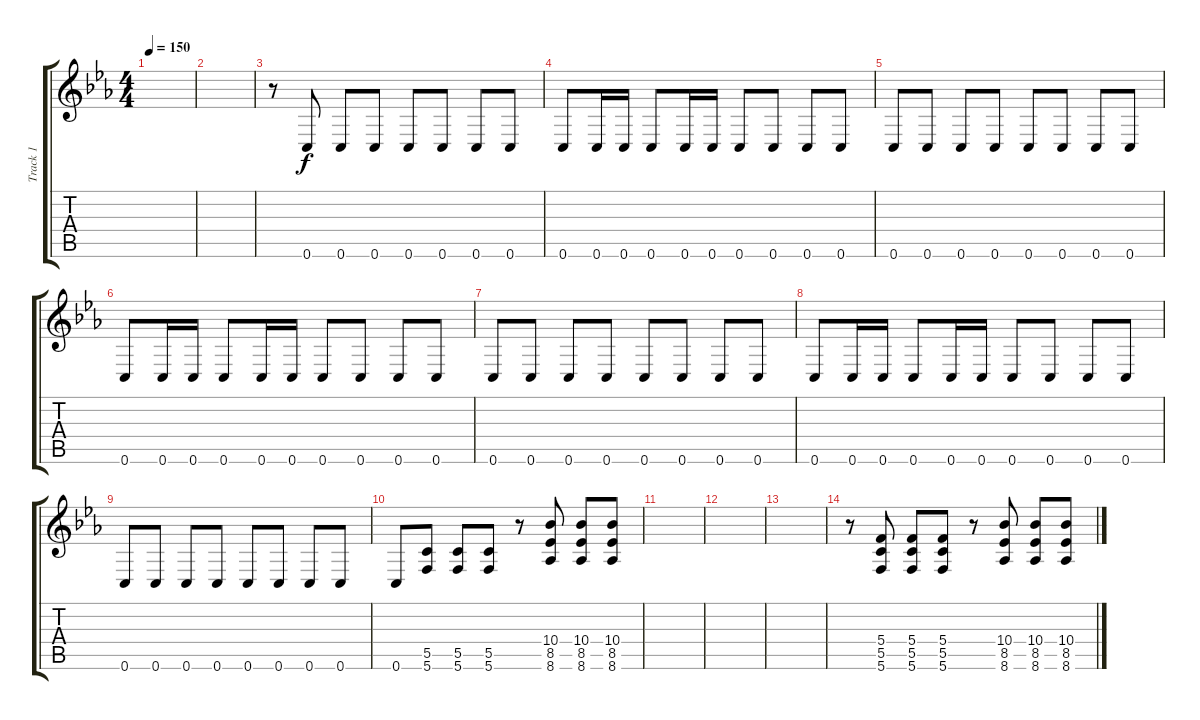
\track ("Track 1" "Track 1") {instrument distortionguitar}
\staff {score tabs}
\tuning (D4 A3 F3 C3 G2 C2) {hide}
\ts (4 4)
\tempo 150
\clef g2
\ks cminor
|
|
r.8 0.6.8 0.6.8 0.6.8 0.6.8 0.6.8 0.6.8 0.6.8 |
0.6.8 0.6.16 0.6.16 0.6.8 0.6.16 0.6.16 0.6.8 0.6.8 0.6.8 0.6.8 |
0.6.8 0.6.8 0.6.8 0.6.8 0.6.8 0.6.8 0.6.8 0.6.8 |
0.6.8 0.6.16 0.6.16 0.6.8 0.6.16 0.6.16 0.6.8 0.6.8 0.6.8 0.6.8 |
0.6.8 0.6.8 0.6.8 0.6.8 0.6.8 0.6.8 0.6.8 0.6.8 |
0.6.8 0.6.16 0.6.16 0.6.8 0.6.16 0.6.16 0.6.8 0.6.8 0.6.8 0.6.8 |
0.6.8 0.6.8 0.6.8 0.6.8 0.6.8 0.6.8 0.6.8 0.6.8 |
0.6.8 (5.5 5.6).8{volume 16 instrument overdrivenguitar} (5.5 5.6).8 (5.5 5.6).8 r.8 (10.4 8.5 8.6).8 (10.4 8.5 8.6).8 (10.4 8.5 8.6).8 |
|
|
|
r.8 (5.4 5.5 5.6).8 (5.4 5.5 5.6).8 (5.4 5.5 5.6).8 r.8 (10.4 8.5 8.6).8 (10.4 8.5 8.6).8 (10.4 8.5 8.6).8
